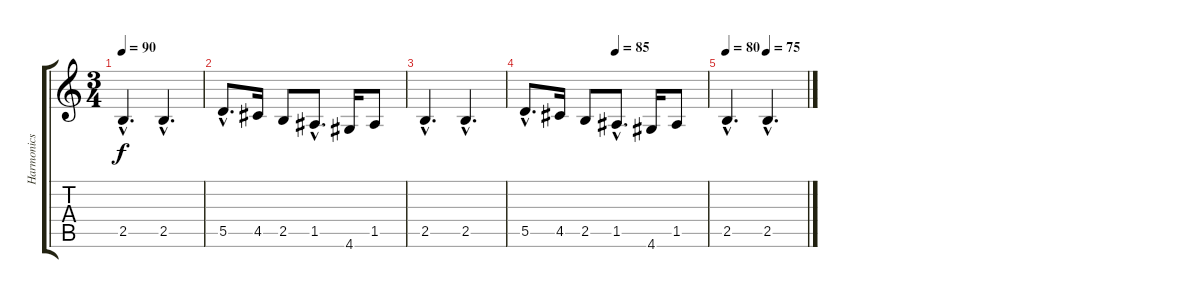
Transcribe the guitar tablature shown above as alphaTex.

\track ("Harmonics" "Harmonics") {instrument guitarharmonics}
\staff {score tabs}
\tuning (E4 B3 G3 D3 A2 E2) {hide}
\ts (3 4)
\tempo 90
\clef g2
\ks c
2.5{hac}.4{d dy f} 2.5{hac}.4{d} |
5.5{hac}.8{d} 4.5.16 2.5.8 1.5{hac}.8{d} 4.6.16 1.5.8 |
2.5{hac}.4{d} 2.5{hac}.4{d} |
\tempo (85 0.5)
5.5{hac}.8{d} 4.5.16 2.5.8 1.5{hac}.8{d} 4.6.16 1.5.8 |
\tempo 80
\tempo (75 0.5)
2.5{hac}.4{d} 2.5{hac}.4{d}
